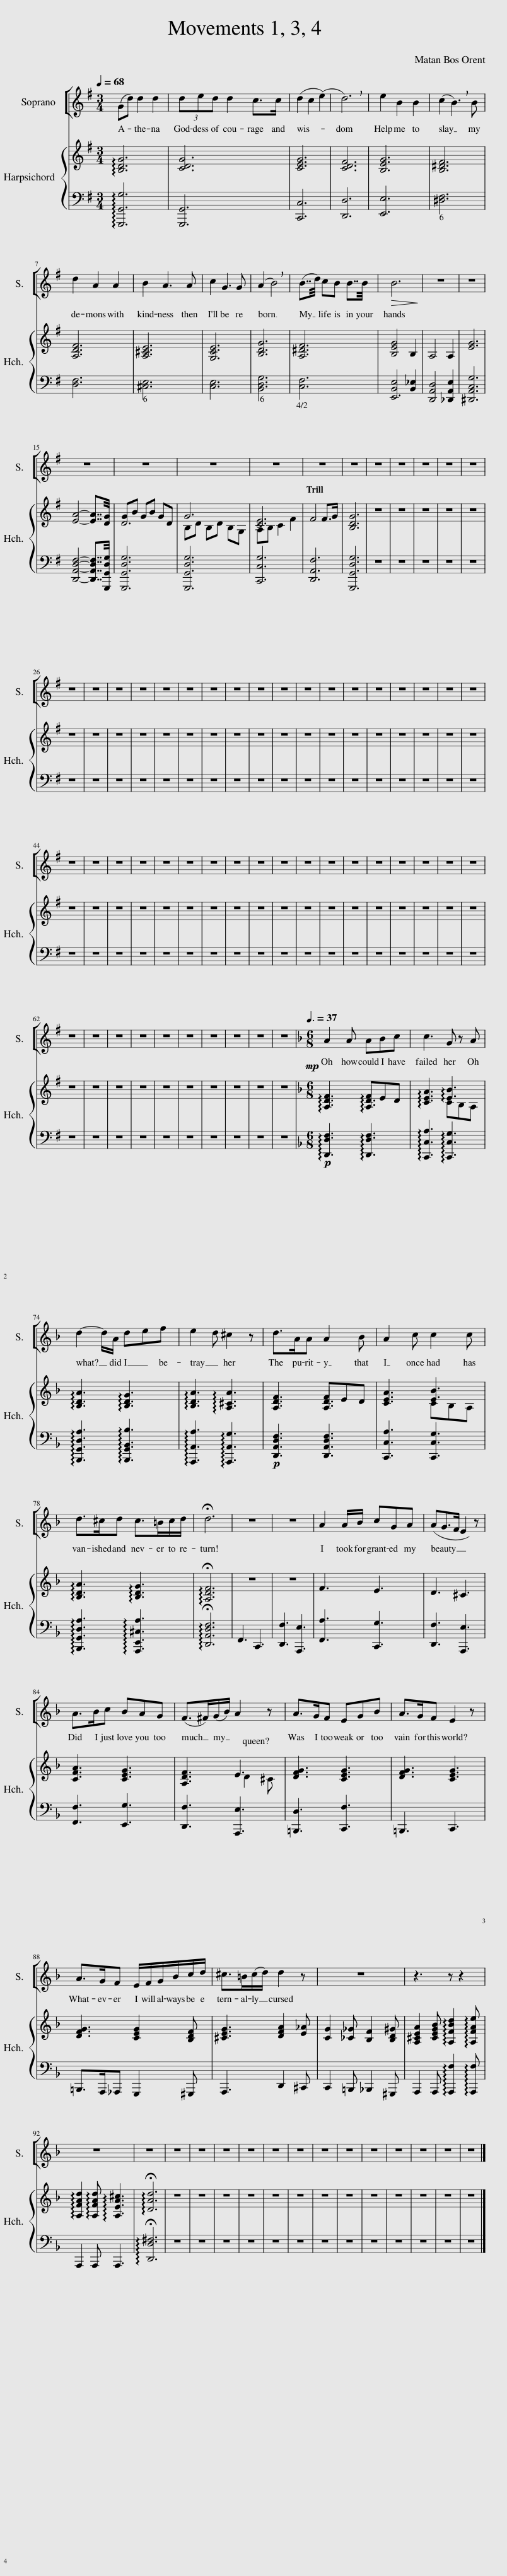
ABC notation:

X:1
%%score 1 { ( 2 5 6 ) | ( 3 4 ) }
L:1/8
Q:1/4=68
M:3/4
I:linebreak $
K:G
V:1 treble
V:2 treble
V:5 treble
V:6 treble
V:3 bass
V:4 bass
V:1
 (Gd) d2 d2 | (3ded d2 c>c | (d2 c2 (e2) | !breath!d6) | e2 B2 B2 | %5
 (c2 !breath!B3) B |$ d2 A2 A2 | B2 A3 A | c2 G3 G | (A2 !breath!B4) | %10
 (B7/4d/4) cB B7/4B/4 |!>(! B6!>)! | z6 | z6 |$ z6 | %15
 z6 | z6 | z6 | z6 | z6 | %20
 z6 | z6 | z6 | z6 | z6 |$ %25
 z6 | z6 | z6 | z6 | z6 | %30
 z6 | z6 | z6 | z6 | z6 | %35
 z6 | z6 | z6 | z6 | z6 | %40
 z6 | z6 | z6 |$ z6 | z6 | %45
 z6 | z6 | z6 | z6 | z6 | %50
 z6 | z6 | z6 | z6 | z6 | %55
 z6 | z6 | z6 | z6 | z6 | %60
 z6 |$ z6 | z6 | z6 | z6 | %65
 z6 | z6 | z6 | z6 | z6 | %70
 z6 |[K:F][M:6/8][Q:3/8=37] A2 A ABc | c3 G z A |$ d2- d/A/ def | e2 d ^c2 z | %75
 d>AA A2 B | A2 c c2 c |$ d>^cd c>=Bc/d/ | !fermata!d6 | z6 | %80
 z6 | A2 A/B/ cGA | (AG>)F E2 z |$ A>Bc BAG | (F>^F)(G/B/) A2 z | %85
 A>GF EGB | A>GF E2 z |$ A>GF E/F/G/B/c/d/ | ^c>=B(c/d/) d2 z | z6 | %90
 z3 z z2 |$ z6 | z6 | z6 | z6 | %95
 z6 | z6 | z6 | z6 | z6 | %100
 z6 | z6 | z6 | z6 | z6 | %105
 z6 |] %106
V:2
 !arpeggio![B,DG]6 | [CDG]6 | [CEG]6 | [CDF]6 | [B,EG]6 | %5
 [B,^DF]6 |$ [A,DF]6 | [A,^CE]6 | [G,CE]6 | [B,DG]6 | %10
 [A,^DF]6 | [B,EG]4 B,2 | A,4 A,2 | [EG]6 |$ [EA]4- [EA]7/4[DG]/4 | %15
 D6 | G6 | [CE]6 | F4 F>G | [B,DG]6 | %20
 z6 | z6 | z6 | z6 | z6 |$ %25
 z6 | z6 | z6 | z6 | z6 | %30
 z6 | z6 | z6 | z6 | z6 | %35
 z6 | z6 | z6 | z6 | z6 | %40
 z6 | z6 | z6 |$ z6 | z6 | %45
 z6 | z6 | z6 | z6 | z6 | %50
 z6 | z6 | z6 | z6 | z6 | %55
 z6 | z6 | z6 | z6 | z6 | %60
 z6 |$ z6 | z6 | z6 | z6 | %65
 z6 | z6 | z6 | z6 | z6 | %70
 z6 |[K:F][M:6/8]!mp! !arpeggio![A,DF]3 !arpeggio![A,D]3 | !arpeggio![CEA]3 !arpeggio![EB]3 |$ !arpeggio![B,DA]3 !arpeggio![B,DG]3 | !arpeggio![B,DA]3 !arpeggio![A,^CA]3 | %75
 [A,DF]3 [A,D]3 | [CEA]3 [EB]3 |$ !arpeggio![B,DA]3 !arpeggio![B,DG]3 | !arpeggio!!fermata![A,DF]6 | z6 | %80
 z6 | F3 E3 | D3 ^C3 |$ [CFA]3 [CEG]3 | [A,DF]3 E3 | %85
 [DFG]3 [CEG]3 | [DFG]3 [CEG]3 |$ [DFG]3 [CEG]2 [B,DF] | [^CEG]3 [DFA]2 [E_A] | [CG]2 [_C_G] [B,F]2 [B,D^G] | %90
 [A,^CEA]2 [CEGB] !arpeggio![A,FBd]2 !arpeggio![A,FAe] |$ !arpeggio![A,FAd]2 !arpeggio![A,FAd] !arpeggio![A,EA^c]3 | !arpeggio!!fermata![DAd]6 | z6 | z6 | %95
 z6 | z6 | z6 | z6 | z6 | %100
 z6 | z6 | z6 | z6 | z6 | %105
 z6 |] %106
V:3
 !arpeggio![G,,,G,,G,]6 | [G,,,G,,]6 | [C,,C,]6 | [D,,D,]6 | [E,,E,]6 | %5
 [^D,F,]6 |$ [D,F,]6 | [^C,E,]6 | [C,E,]6 | [B,,D,G,]6 | %10
 [C,F,]6 | [B,,E,]4 [B,,_E,]2 | [D,,A,,D,]4 [_D,,A,,E,]2 | [^D,,A,,C,G,]6 |$ [D,,A,,D,F,]4- [D,,A,,D,F,]7/4[G,,,G,,D,G,]/4 | %15
 [G,,,G,,D,G,]6 | [G,,,G,,D,G,]6 | [C,,C,G,]6 | [D,,A,,F,]6 | [G,,,G,,D,G,]6 | %20
 z6 | z6 | z6 | z6 | z6 |$ %25
 z6 | z6 | z6 | z6 | z6 | %30
 z6 | z6 | z6 | z6 | z6 | %35
 z6 | z6 | z6 | z6 | z6 | %40
 z6 | z6 | z6 |$ z6 | z6 | %45
 z6 | z6 | z6 | z6 | z6 | %50
 z6 | z6 | z6 | z6 | z6 | %55
 z6 | z6 | z6 | z6 | z6 | %60
 z6 |$ z6 | z6 | z6 | z6 | %65
 z6 | z6 | z6 | z6 | z6 | %70
 z6 |[K:F][M:6/8]!p! !arpeggio![D,,D,F,]3 !arpeggio![D,,D,F,]3 | !arpeggio![C,,C,A,]3 !arpeggio![C,,C,G,]3 |$ !arpeggio![B,,,G,,D,A,]3 !arpeggio![B,,,G,,B,,B,]3 | !arpeggio![A,,,A,,A,]3 !arpeggio![A,,,A,,G,]3 | %75
!p! [D,,A,,D,F,]3 [D,,A,,D,F,]3 | [C,,C,A,]3 [C,,C,G,]3 |$ !arpeggio![B,,,G,,D,A,]3 !arpeggio![A,,,E,,^C,A,]3 | !arpeggio!!fermata![D,,A,,D,F,]6 | F,,3 C,,3 | %80
 [D,,F,]3 [A,,,E,]3 | [F,,A,]3 [C,,G,]3 | [D,,F,]3 [A,,,E,]3 |$ [F,,F,]3 [E,,G,]3 | [D,,F,]3 [A,,,E,]3 | %85
 [=B,,,D,]3 [C,,F,]3 | =B,,,3 C,,3 |$ =B,,,>A,,,_A,,, G,,,2 ^G,,, | A,,,3 D,,2 ^C,, | C,,2 =B,,, _B,,,2 ^G,,, | %90
 A,,,2 A,,, !arpeggio![A,,,F,]2 !arpeggio![A,,,F,] |$ A,,,2 A,,, A,,,3 | !arpeggio!!fermata![D,,D,^F,]6 | z6 | z6 | %95
 z6 | z6 | z6 | z6 | z6 | %100
 z6 | z6 | z6 | z6 | z6 | %105
 z6 |] %106
V:4
 x6 | x6 | x6 | x6 | x6 | %5
 x6 |$ x6 | x6 | x6 | x6 | %10
 x6 | E,,6 | x6 | x6 |$ x6 | %15
 x6 | x6 | x6 | x6 | x6 | %20
 x6 | x6 | x6 | x6 | x6 |$ %25
 x6 | x6 | x6 | x6 | x6 | %30
 x6 | x6 | x6 | x6 | x6 | %35
 x6 | x6 | x6 | x6 | x6 | %40
 x6 | x6 | x6 |$ x6 | x6 | %45
 x6 | x6 | x6 | x6 | x6 | %50
 x6 | x6 | x6 | x6 | x6 | %55
 x6 | x6 | x6 | x6 | x6 | %60
 x6 |$ x6 | x6 | x6 | x6 | %65
 x6 | x6 | x6 | x6 | x6 | %70
 x6 |[K:F][M:6/8] x6 | x6 |$ x6 | x6 | %75
 x6 | x6 |$ x6 | x6 | x6 | %80
 x6 | x6 | x6 |$ x6 | x6 | %85
 x6 | x6 |$ x6 | x6 | x6 | %90
 x6 |$ x6 | x6 | x6 | x6 | %95
 x6 | x6 | x6 | x6 | x6 | %100
 x6 | x6 | x6 | x6 | x6 | %105
 x6 |] %106
V:5
 x6 | x6 | x6 | x6 | x6 | %5
 x6 |$ x6 | x6 | x6 | x6 | %10
 x6 | x6 | x6 | x6 |$ x6 | %15
 GB GB GD | x6 | x6 | x6 | x6 | %20
 x6 | x6 | x6 | x6 | x6 |$ %25
 x6 | x6 | x6 | x6 | x6 | %30
 x6 | x6 | x6 | x6 | x6 | %35
 x6 | x6 | x6 | x6 | x6 | %40
 x6 | x6 | x6 |$ x6 | x6 | %45
 x6 | x6 | x6 | x6 | x6 | %50
 x6 | x6 | x6 | x6 | x6 | %55
 x6 | x6 | x6 | x6 | x6 | %60
 x6 |$ x6 | x6 | x6 | x6 | %65
 x6 | x6 | x6 | x6 | x6 | %70
 x6 |[K:F][M:6/8] x3 !arpeggio!FED | x6 |$ x6 | x6 | %75
 x3 FED | x6 |$ x6 | x6 | x6 | %80
 x6 | x6 | x6 |$ x6 | x6 | %85
 x6 | x6 |$ x6 | x6 | x6 | %90
 x6 |$ x6 | x6 | x6 | x6 | %95
 x6 | x6 | x6 | x6 | x6 | %100
 x6 | x6 | x6 | x6 | x6 | %105
 x6 |] %106
V:6
 x6 | x6 | x6 | x6 | x6 | %5
 x6 |$ x6 | x6 | x6 | x6 | %10
 x6 | x6 | x6 | x6 |$ x6 | %15
 x6 | B,D B,D B,G, | A,B, C2 F2 | x6 | x6 | %20
 x6 | x6 | x6 | x6 | x6 |$ %25
 x6 | x6 | x6 | x6 | x6 | %30
 x6 | x6 | x6 | x6 | x6 | %35
 x6 | x6 | x6 | x6 | x6 | %40
 x6 | x6 | x6 |$ x6 | x6 | %45
 x6 | x6 | x6 | x6 | x6 | %50
 x6 | x6 | x6 | x6 | x6 | %55
 x6 | x6 | x6 | x6 | x6 | %60
 x6 |$ x6 | x6 | x6 | x6 | %65
 x6 | x6 | x6 | x6 | x6 | %70
 x6 |[K:F][M:6/8] x6 | x3 CB,A, |$ x6 | x6 | %75
 x6 | x3 CB,A, |$ x6 | x6 | x6 | %80
 x6 | x6 | x6 |$ x6 | x3 D2 ^C | %85
 x6 | x6 |$ x6 | x6 | x6 | %90
 x6 |$ x6 | x6 | x6 | x6 | %95
 x6 | x6 | x6 | x6 | x6 | %100
 x6 | x6 | x6 | x6 | x6 | %105
 x6 |] %106
